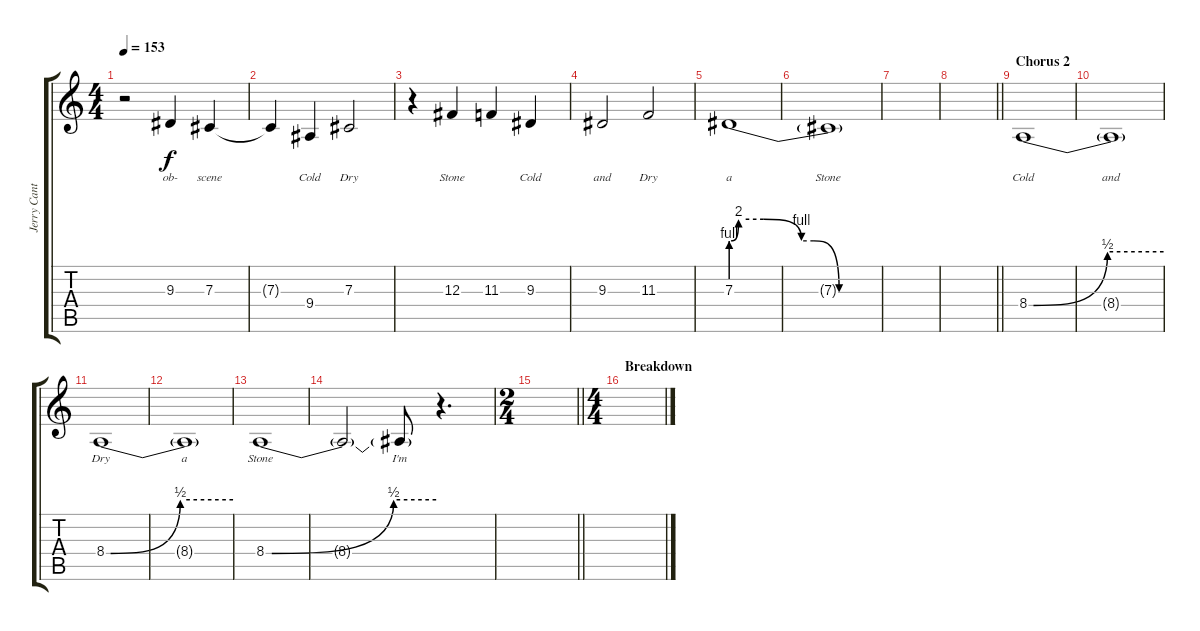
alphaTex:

\track ("Jerry Cantrell - Vocals" "Jerry Cant") {instrument lead2sawtooth}
\staff {score tabs}
\tuning (Eb4 Bb3 Gb3 Db3 Ab2 Db2) {hide}
\ts (4 4)
\tempo 153
\clef g2
\ks c
r.2{dy f} 9.3.4{lyrics (0 "ob-") lyrics (1 "") lyrics (2 "") lyrics (3 "") lyrics (4 "")} 7.3.4{lyrics (0 "scene") lyrics (1 "") lyrics (2 "") lyrics (3 "") lyrics (4 "")} |
7.3{t}.4{lyrics (0 "") lyrics (1 "") lyrics (2 "") lyrics (3 "") lyrics (4 "")} 9.4.4{lyrics (0 "Cold") lyrics (1 "") lyrics (2 "") lyrics (3 "") lyrics (4 "")} 7.3.2{lyrics (0 "Dry") lyrics (1 "") lyrics (2 "") lyrics (3 "") lyrics (4 "")} |
r.4 12.3.4{lyrics (0 "Stone") lyrics (1 "") lyrics (2 "") lyrics (3 "") lyrics (4 "")} 11.3.4{lyrics (0 "") lyrics (1 "") lyrics (2 "") lyrics (3 "") lyrics (4 "")} 9.3.4{lyrics (0 "Cold") lyrics (1 "") lyrics (2 "") lyrics (3 "") lyrics (4 "")} |
9.3.2{lyrics (0 "and") lyrics (1 "") lyrics (2 "") lyrics (3 "") lyrics (4 "")} 11.3.2{lyrics (0 "Dry") lyrics (1 "") lyrics (2 "") lyrics (3 "") lyrics (4 "")} |
7.3{be (custom 0 4 3 8 13 8 28 4 33 4 43 0 60 0)}.1{lyrics (0 "a") lyrics (1 "") lyrics (2 "") lyrics (3 "") lyrics (4 "")} |
7.3{t}.1{lyrics (0 "Stone") lyrics (1 "") lyrics (2 "") lyrics (3 "") lyrics (4 "")} |
|
\barLineRight lightlight
|
\section ("" "Chorus 2")
8.4{be (custom 0 0 2 0 35 2 60 2)}.1{lyrics (0 "Cold") lyrics (1 "") lyrics (2 "") lyrics (3 "") lyrics (4 "")} |
8.4{t}.1{lyrics (0 "and") lyrics (1 "") lyrics (2 "") lyrics (3 "") lyrics (4 "")} |
8.4{be (custom 0 0 2 0 35 2 60 2)}.1{lyrics (0 "Dry") lyrics (1 "") lyrics (2 "") lyrics (3 "") lyrics (4 "")} |
8.4{t}.1{lyrics (0 "a") lyrics (1 "") lyrics (2 "") lyrics (3 "") lyrics (4 "")} |
8.4{be (custom 0 0 2 0 45 2 60 2)}.1{lyrics (0 "Stone") lyrics (1 "") lyrics (2 "") lyrics (3 "") lyrics (4 "")} |
8.4{t}.2{lyrics (0 "") lyrics (1 "") lyrics (2 "") lyrics (3 "") lyrics (4 "")} 8.4{t}.8{lyrics (0 "I'm") lyrics (1 "") lyrics (2 "") lyrics (3 "") lyrics (4 "")} r.4{d} |
\ts (2 4)
\barLineRight lightlight
|
\ts (4 4)
\section ("" "Breakdown")
